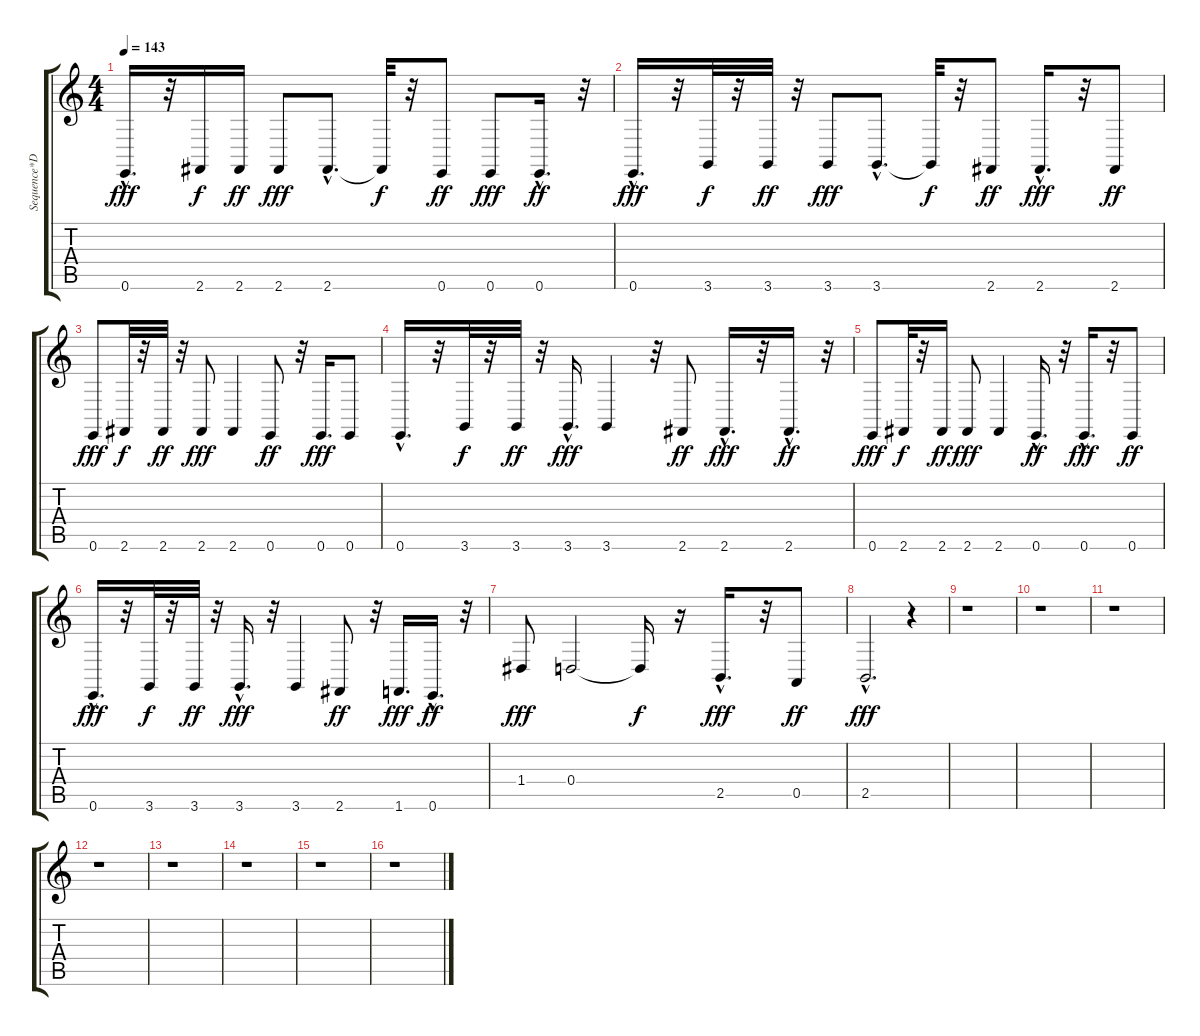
\track ("Sequence*Demixed 09" "Sequence*D") {instrument dulcimer}
\staff {score tabs}
\tuning (E4 B3 G3 D3 A2 E2) {hide}
\ts (4 4)
\tempo 143
\clef g2
\ks c
0.6{hac}.16{d dy fff} r.32 2.6.16{dy f} 2.6.16{dy ff} 2.6.8{dy fff} 2.6{hac}.8{d} 2.6{t}.32{dy f} r.32 0.6.8{dy ff} 0.6.8{dy fff} 0.6{hac}.16{d dy ff} r.32 |
0.6{hac}.16{d dy fff} r.32 3.6.32{dy f} r.32 3.6.32{dy ff} r.32 3.6.8{dy fff} 3.6{hac}.8{d} 3.6{t}.32{dy f} r.32 2.6.8{dy ff} 2.6{hac}.16{d dy fff} r.32 2.6.8{dy ff} |
0.6.8{dy fff} 2.6.32{dy f} r.32 2.6.32{dy ff} r.32 2.6.8{dy fff} 2.6.4 0.6.8{dy ff} r.32 0.6.16{d dy fff} 0.6.8 |
0.6{hac}.16{d} r.32 3.6.32{dy f} r.32 3.6.32{dy ff} r.32 3.6{hac}.16{d dy fff} 3.6.4 r.32 2.6.8{dy ff} 2.6{hac}.16{d dy fff} r.32 2.6{hac}.16{d dy ff} r.32 |
0.6.8{dy fff} 2.6.32{dy f} r.32 2.6.16{dy ff} 2.6.8{dy fff} 2.6.4 0.6{hac}.16{d dy ff} r.32 0.6{hac}.16{d dy fff} r.32 0.6.8{dy ff} |
0.6{hac}.16{d dy fff} r.32 3.6.32{dy f} r.32 3.6.32{dy ff} r.32 3.6{hac}.16{d dy fff} r.32 3.6.4 2.6.8{dy ff} r.32 1.6.16{d dy fff} 0.6{hac}.16{d dy ff} r.32 |
1.4.8{dy fff} 0.4.2 0.4{t}.16{dy f} r.16 2.5{hac}.16{d dy fff} r.32 0.5.8{dy ff} |
2.5{hac}.2{d dy fff} r.4 |
r.1 |
r.1 |
r.1 |
r.1 |
r.1 |
r.1 |
r.1 |
r.1
